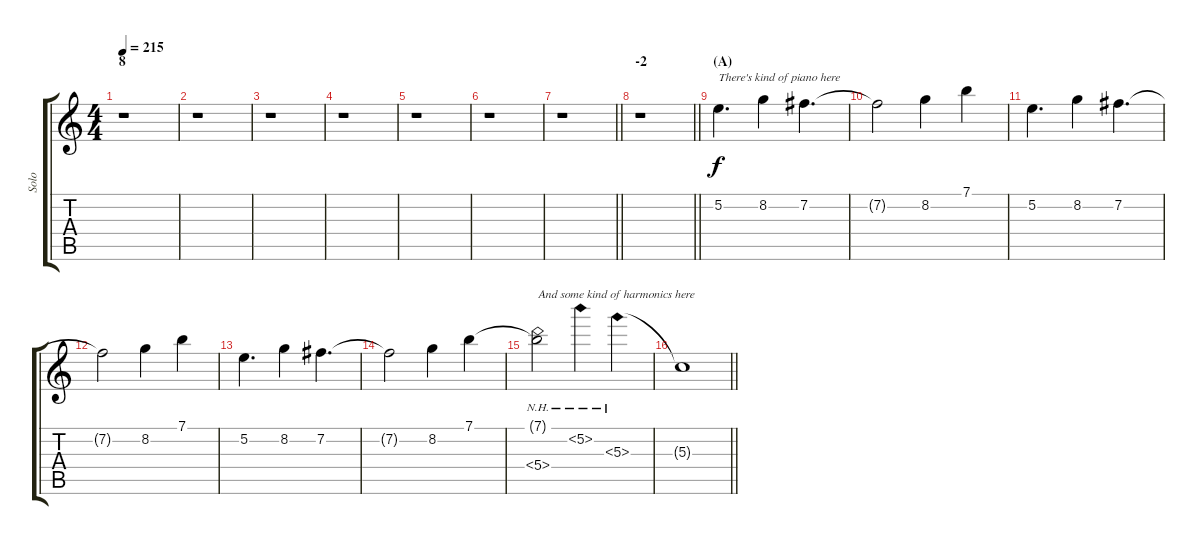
\track ("Solo" "Solo") {instrument distortionguitar}
\staff {score tabs}
\tuning (E4 B3 G3 D3 A2 E2) {hide}
\ts (4 4)
\section ("" "8")
\tempo 215
\clef g2
\ks c
r.1{dy f} |
r.1 |
r.1 |
r.1 |
r.1 |
r.1 |
\barLineRight lightlight
r.1 |
\section ("" "-2")
\barLineRight lightlight
r.1 |
\section ("" "(A)")
5.2.4{d txt "There's kind of piano here"} 8.2.4 7.2.4{d} |
7.2{t}.2 8.2.4 7.1.4 |
5.2.4{d} 8.2.4 7.2.4{d} |
7.2{t}.2 8.2.4 7.1.4 |
5.2.4{d} 8.2.4 7.2.4{d} |
7.2{t}.2 8.2.4 7.1.4 |
(7.1{t} 5.4{nh}).2{txt "And some kind of harmonics here"} 5.2{nh}.4 5.3{nh}.4 |
\barLineRight lightlight
5.3{t}.1
